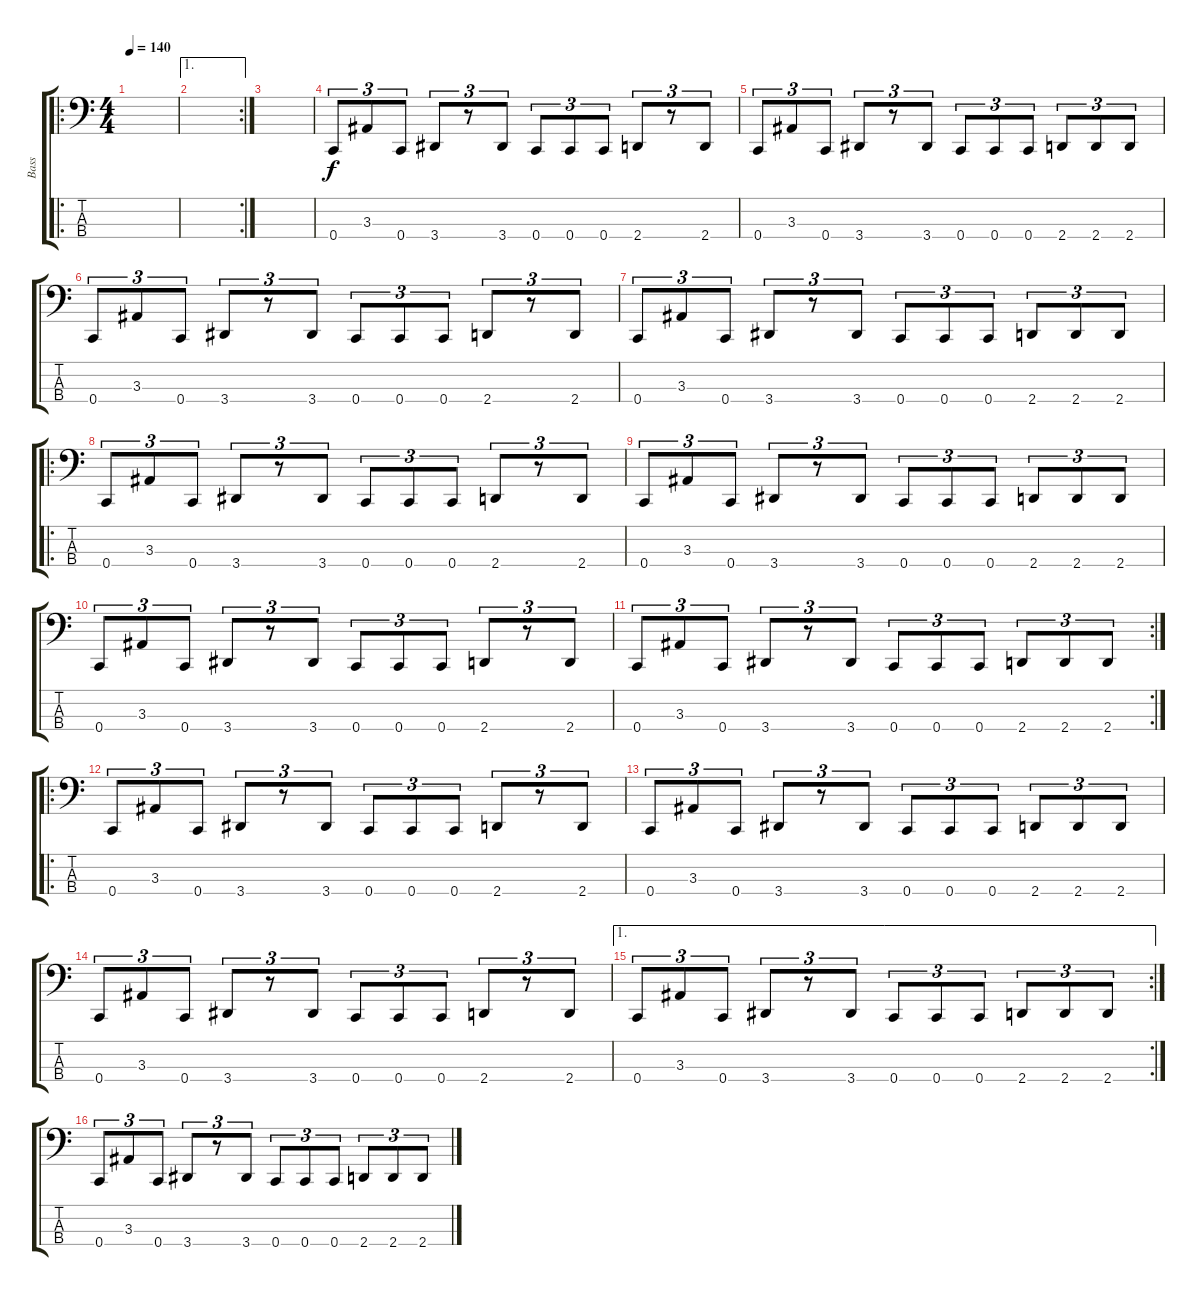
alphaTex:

\track ("Bass" "Bass") {instrument slapbass1}
\staff {score tabs}
\tuning (F2 C2 G1 C1) {hide}
\ro
\ts (4 4)
\tempo 140
\clef f4
\ks c
|
\ae 1
\rc 2
|
|
0.4.8{tu (3 2)} 3.3.8{tu (3 2)} 0.4.8{tu (3 2)} 3.4.8{tu (3 2)} r.8{tu (3 2)} 3.4.8{tu (3 2)} 0.4.8{tu (3 2)} 0.4.8{tu (3 2)} 0.4.8{tu (3 2)} 2.4.8{tu (3 2)} r.8{tu (3 2)} 2.4.8{tu (3 2)} |
0.4.8{tu (3 2)} 3.3.8{tu (3 2)} 0.4.8{tu (3 2)} 3.4.8{tu (3 2)} r.8{tu (3 2)} 3.4.8{tu (3 2)} 0.4.8{tu (3 2)} 0.4.8{tu (3 2)} 0.4.8{tu (3 2)} 2.4.8{tu (3 2)} 2.4.8{tu (3 2)} 2.4.8{tu (3 2)} |
0.4.8{tu (3 2)} 3.3.8{tu (3 2)} 0.4.8{tu (3 2)} 3.4.8{tu (3 2)} r.8{tu (3 2)} 3.4.8{tu (3 2)} 0.4.8{tu (3 2)} 0.4.8{tu (3 2)} 0.4.8{tu (3 2)} 2.4.8{tu (3 2)} r.8{tu (3 2)} 2.4.8{tu (3 2)} |
0.4.8{tu (3 2)} 3.3.8{tu (3 2)} 0.4.8{tu (3 2)} 3.4.8{tu (3 2)} r.8{tu (3 2)} 3.4.8{tu (3 2)} 0.4.8{tu (3 2)} 0.4.8{tu (3 2)} 0.4.8{tu (3 2)} 2.4.8{tu (3 2)} 2.4.8{tu (3 2)} 2.4.8{tu (3 2)} |
\ro
0.4.8{tu (3 2)} 3.3.8{tu (3 2)} 0.4.8{tu (3 2)} 3.4.8{tu (3 2)} r.8{tu (3 2)} 3.4.8{tu (3 2)} 0.4.8{tu (3 2)} 0.4.8{tu (3 2)} 0.4.8{tu (3 2)} 2.4.8{tu (3 2)} r.8{tu (3 2)} 2.4.8{tu (3 2)} |
0.4.8{tu (3 2)} 3.3.8{tu (3 2)} 0.4.8{tu (3 2)} 3.4.8{tu (3 2)} r.8{tu (3 2)} 3.4.8{tu (3 2)} 0.4.8{tu (3 2)} 0.4.8{tu (3 2)} 0.4.8{tu (3 2)} 2.4.8{tu (3 2)} 2.4.8{tu (3 2)} 2.4.8{tu (3 2)} |
0.4.8{tu (3 2)} 3.3.8{tu (3 2)} 0.4.8{tu (3 2)} 3.4.8{tu (3 2)} r.8{tu (3 2)} 3.4.8{tu (3 2)} 0.4.8{tu (3 2)} 0.4.8{tu (3 2)} 0.4.8{tu (3 2)} 2.4.8{tu (3 2)} r.8{tu (3 2)} 2.4.8{tu (3 2)} |
\rc 2
0.4.8{tu (3 2)} 3.3.8{tu (3 2)} 0.4.8{tu (3 2)} 3.4.8{tu (3 2)} r.8{tu (3 2)} 3.4.8{tu (3 2)} 0.4.8{tu (3 2)} 0.4.8{tu (3 2)} 0.4.8{tu (3 2)} 2.4.8{tu (3 2)} 2.4.8{tu (3 2)} 2.4.8{tu (3 2)} |
\ro
0.4.8{tu (3 2)} 3.3.8{tu (3 2)} 0.4.8{tu (3 2)} 3.4.8{tu (3 2)} r.8{tu (3 2)} 3.4.8{tu (3 2)} 0.4.8{tu (3 2)} 0.4.8{tu (3 2)} 0.4.8{tu (3 2)} 2.4.8{tu (3 2)} r.8{tu (3 2)} 2.4.8{tu (3 2)} |
0.4.8{tu (3 2)} 3.3.8{tu (3 2)} 0.4.8{tu (3 2)} 3.4.8{tu (3 2)} r.8{tu (3 2)} 3.4.8{tu (3 2)} 0.4.8{tu (3 2)} 0.4.8{tu (3 2)} 0.4.8{tu (3 2)} 2.4.8{tu (3 2)} 2.4.8{tu (3 2)} 2.4.8{tu (3 2)} |
0.4.8{tu (3 2)} 3.3.8{tu (3 2)} 0.4.8{tu (3 2)} 3.4.8{tu (3 2)} r.8{tu (3 2)} 3.4.8{tu (3 2)} 0.4.8{tu (3 2)} 0.4.8{tu (3 2)} 0.4.8{tu (3 2)} 2.4.8{tu (3 2)} r.8{tu (3 2)} 2.4.8{tu (3 2)} |
\ae 1
\rc 2
0.4.8{tu (3 2)} 3.3.8{tu (3 2)} 0.4.8{tu (3 2)} 3.4.8{tu (3 2)} r.8{tu (3 2)} 3.4.8{tu (3 2)} 0.4.8{tu (3 2)} 0.4.8{tu (3 2)} 0.4.8{tu (3 2)} 2.4.8{tu (3 2)} 2.4.8{tu (3 2)} 2.4.8{tu (3 2)} |
0.4.8{tu (3 2)} 3.3.8{tu (3 2)} 0.4.8{tu (3 2)} 3.4.8{tu (3 2)} r.8{tu (3 2)} 3.4.8{tu (3 2)} 0.4.8{tu (3 2)} 0.4.8{tu (3 2)} 0.4.8{tu (3 2)} 2.4.8{tu (3 2)} 2.4.8{tu (3 2)} 2.4.8{tu (3 2)}
